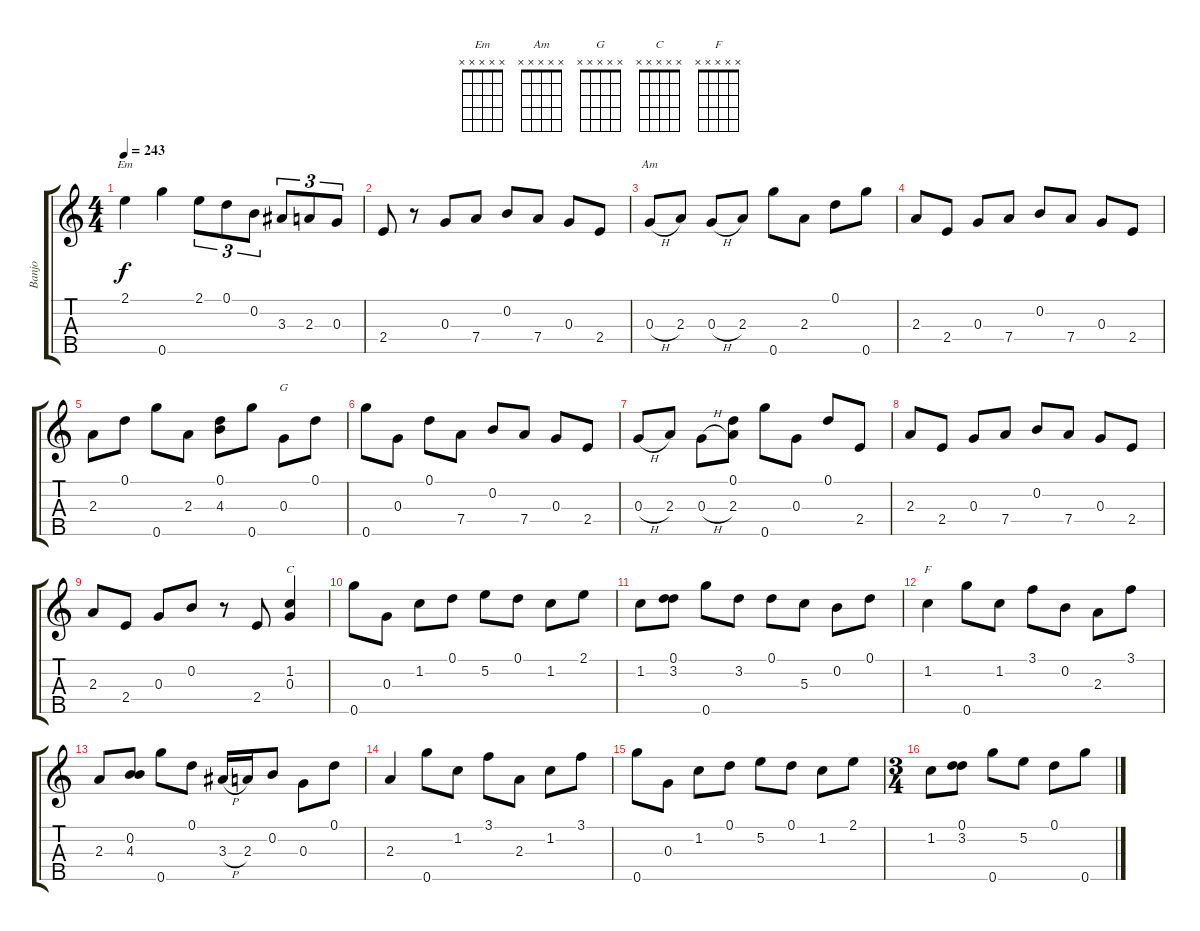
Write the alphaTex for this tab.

\track ("Banjo" "Banjo") {instrument banjo}
\staff {score tabs}
\tuning (D4 B3 G3 D3 G4) {hide}
\displaytranspose 12
\chord ("Em" x x x x x)
\chord ("Am" x x x x x)
\chord ("G" x x x x x)
\chord ("C" x x x x x)
\chord ("F" x x x x x)
\ts (4 4)
\tempo 243
\clef g2
\ks c
2.1.4{ch "Em" dy f} 0.5.4 2.1.8{tu (3 2)} 0.1.8{tu (3 2)} 0.2.8{tu (3 2)} 3.3.8{tu (3 2)} 2.3.8{tu (3 2)} 0.3.8{tu (3 2)} |
2.4.8 r.8 0.3.8 7.4.8 0.2.8 7.4.8 0.3.8 2.4.8 |
0.3{h}.8{ch "Am"} 2.3.8 0.3{h}.8 2.3.8 0.5.8 2.3.8 0.1.8 0.5.8 |
2.3.8 2.4.8 0.3.8 7.4.8 0.2.8 7.4.8 0.3.8 2.4.8 |
2.3.8 0.1.8 0.5.8 2.3.8 (0.1 4.3).8 0.5.8 0.3.8{ch "G"} 0.1.8 |
0.5.8 0.3.8 0.1.8 7.4.8 0.2.8 7.4.8 0.3.8 2.4.8 |
0.3{h}.8 2.3.8 0.3{h}.8 (0.1 2.3).8 0.5.8 0.3.8 0.1.8 2.4.8 |
2.3.8 2.4.8 0.3.8 7.4.8 0.2.8 7.4.8 0.3.8 2.4.8 |
2.3.8 2.4.8 0.3.8 0.2.8 r.8 2.4.8 (1.2 0.3).4{ch "C"} |
0.5.8 0.3.8 1.2.8 0.1.8 5.2.8 0.1.8 1.2.8 2.1.8 |
1.2.8 (0.1 3.2).8 0.5.8 3.2.8 0.1.8 5.3.8 0.2.8 0.1.8 |
1.2.4{ch "F"} 0.5.8 1.2.8 3.1.8 0.2.8 2.3.8 3.1.8 |
2.3.8 (0.2 4.3).8 0.5.8 0.1.8 3.3{h}.16 2.3.16 0.2.8 0.3.8 0.1.8 |
2.3.4 0.5.8 1.2.8 3.1.8 2.3.8 1.2.8 3.1.8 |
0.5.8 0.3.8 1.2.8 0.1.8 5.2.8 0.1.8 1.2.8 2.1.8 |
\ts (3 4)
1.2.8 (0.1 3.2).8 0.5.8 5.2.8 0.1.8 0.5.8
